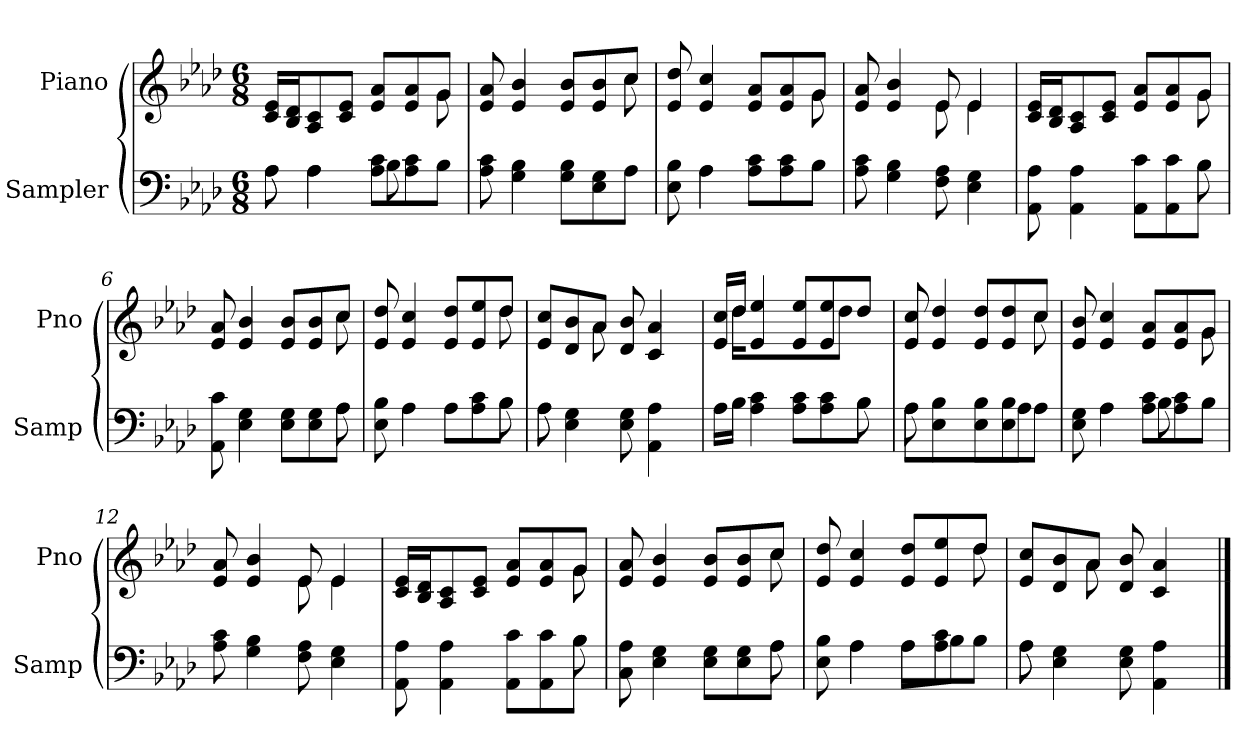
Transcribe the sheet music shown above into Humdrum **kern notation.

**kern	**kern
*part2	*part1
*staff2	*staff1
*I"Sampler	*I"Piano
*I'Samp	*I'Pno
*clefF4	*clefG2
*k[b-e-a-d-]	*k[b-e-a-d-]
*A-:	*A-:
*M6/8	*M6/8
=1	=1
*^	*^
8A-\	8A-	16c/ 16e-/LL	8ryy
.	.	16B-/ 16d-/J	.
*	*	*v	*v
4A-\	4A-	8A-/ 8c/
.	.	8c/ 8e-/J
8A-\ 8c\L	8B-	8e-/ 8a-/L
8A-\ 8c\	4ryy	8e-/ 8a-/
*	*	*^
8B-\J	.	8g/J	8g
*v	*v	*	*
=2	=2	=2
8A- 8c	8e- 8a-	8ryy
*	*v	*v
4G 4B-	4e- 4b-
8G\ 8B-\L	8e-/ 8b-/L
8E-\ 8G\	8e-/ 8b-/
*	*^
8A-\J	8cc/J	8cc
=3	=3	=3
*^	*	*
8E- 8B-	8ryy	8e- 8dd-	8ryy
*	*	*v	*v
4A-\	4A-	4e- 4cc
8A-\ 8c\L	4.ryy	8e-/ 8a-/L
8A-\ 8c\	.	8e-/ 8a-/
*	*	*^
8B-\J	.	8g/J	8g
*v	*v	*	*
=4	=4	=4
8A- 8c	8e- 8a-	4.ryy
4G 4B-	4e- 4b-	.
8F 8A-	8e-/	8e-
4E- 4G	4e-/	4e-
=5	=5	=5
*^	*	*
8AA- 8A-	8ryy	16c/ 16e-/LL	8ryy
.	.	16B-/ 16d-/J	.
*v	*v	*	*
*	*v	*v
4AA- 4A-	8A-/ 8c/
.	8c/ 8e-/J
8AA-\ 8c\L	8e-/ 8a-/L
8AA-\ 8c\	8e-/ 8a-/
*^	*^
8B-\J	8B-	8g/J	8g
=6	=6	=6	=6
8AA- 8c	8ryy	8e- 8a-	8ryy
*v	*v	*	*
*	*v	*v
4E- 4G	4e- 4b-
8E-\ 8G\L	8e-/ 8b-/L
8E-\ 8G\	8e-/ 8b-/
*^	*^
8A-\J	8A-	8cc/J	8cc
=7	=7	=7	=7
8E- 8B-	8ryy	8e- 8dd-	8ryy
*v	*v	*	*
*	*v	*v
4A-	4e- 4cc
8A-\L	8e-/ 8dd-/L
8A-\ 8c\	8e-/ 8ee-/
*^	*^
8B-\J	8B-	8dd-/J	8dd-
=8	=8	=8	=8
8A-\	8A-	8e-/ 8cc/L	4ryy
4E- 4G	2ryy	8d-/ 8b-/	.
.	.	8a-/J	8a-
8E- 8G	.	8d- 8b-	4.ryy
4AA- 4A-	.	4c 4a-	.
.	8ryy	.	.
=9	=9	=9	=9
16A-\LL	8ryy	16e-/ 16cc/LL	16ryy
16B-\JJ	.	16dd-/JJ	16dd-\KL
*v	*v	*	*
4A- 4c	4e- 4ee-	4..ryy
8A-\ 8c\L	8e-/ 8ee-/L	.
8A-\ 8c\	8e-/ 8ee-/	.
.	.	8dd-\J
*^	*	*
8B-\J	8B-	8dd-/J	.
.	.	.	16ryy
=10	=10	=10	=10
8A-\	8A-\L	8e- 8cc	8ryy
*	*	*v	*v
4E- 4B-	4.ryy	4e- 4dd-
8E-\ 8B-\L	.	8e-/ 8dd-/L
8E-\ 8B-\	8A-\J	8e-/ 8dd-/
*	*	*^
8A-\J	8ryy	8cc/J	8cc
=11	=11	=11	=11
8E- 8G	8ryy	8e- 8b-	8ryy
*	*	*v	*v
4A-\	4A-	4e- 4cc
8A-\ 8c\L	8B-	8e-/ 8a-/L
8A-\ 8c\	4ryy	8e-/ 8a-/
*	*	*^
8B-\J	.	8g/J	8g
*v	*v	*	*
=12	=12	=12
8A- 8c	8e- 8a-	4.ryy
4G 4B-	4e- 4b-	.
8F 8A-	8e-/	8e-
4E- 4G	4e-/	4e-
=13	=13	=13
*^	*	*
8AA- 8A-	8ryy	16c/ 16e-/LL	8ryy
.	.	16B-/ 16d-/J	.
*v	*v	*	*
*	*v	*v
4AA- 4A-	8A-/ 8c/
.	8c/ 8e-/J
8AA-\ 8c\L	8e-/ 8a-/L
8AA-\ 8c\	8e-/ 8a-/
*^	*^
8B-\J	8B-	8g/J	8g
=14	=14	=14	=14
8C 8A-	8ryy	8e- 8a-	8ryy
*v	*v	*	*
*	*v	*v
4E- 4G	4e- 4b-
8E-\ 8G\L	8e-/ 8b-/L
8E-\ 8G\	8e-/ 8b-/
*^	*^
8A-\J	8A-	8cc/J	8cc
=15	=15	=15	=15
8E- 8B-	8ryy	8e- 8dd-	8ryy
*	*	*v	*v
4A-\	4A-	4e- 4cc
8A-\L	8A-\L	8e-/ 8dd-/L
8A-\ 8c\	8B-\J	8e-/ 8ee-/
*	*	*^
8B-\J	8ryy	8dd-/J	8dd-
=16	=16	=16	=16
8A-\	8A-	8e-/ 8cc/L	4ryy
4E- 4G	2ryy	8d-/ 8b-/	.
.	.	8a-/J	8a-
8E- 8G	.	8d- 8b-	4.ryy
4AA- 4A-	.	4c 4a-	.
.	8ryy	.	.
*v	*v	*	*
*	*v	*v
==	==
*-	*-
